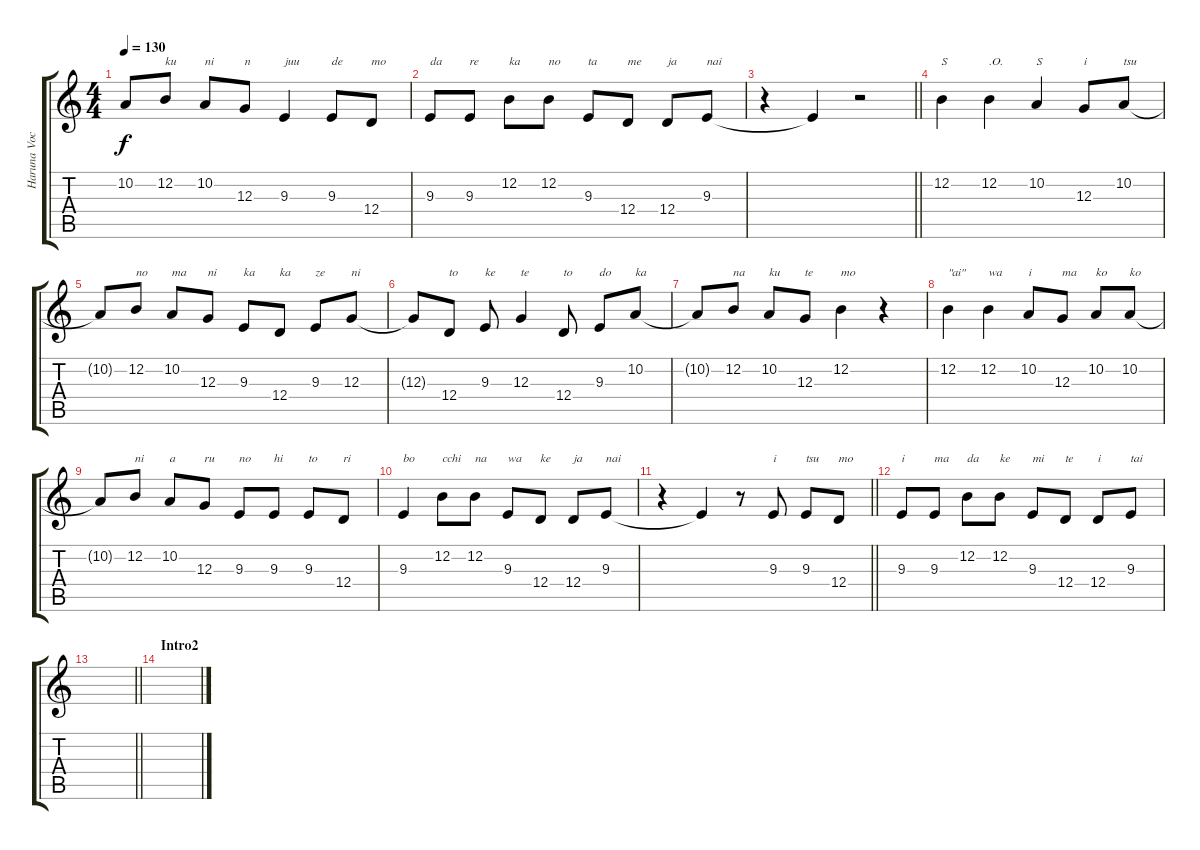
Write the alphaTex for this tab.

\track ("Haruna Vocal" "Haruna Voc") {instrument honkytonkpiano}
\staff {score tabs}
\tuning (E4 B3 G3 D3 A2 E2) {hide}
\ts (4 4)
\tempo 130
\clef g2
\ks c
10.2{t}.8{dy f} 12.2.8{txt "ku"} 10.2.8{txt "ni"} 12.3.8{txt "n"} 9.3.4{txt "juu"} 9.3.8{txt "de"} 12.4.8{txt "mo"} |
9.3.8{txt "da"} 9.3.8{txt "re"} 12.2.8{txt "ka"} 12.2.8{txt "no"} 9.3.8{txt "ta"} 12.4.8{txt "me"} 12.4.8{txt "ja"} 9.3.8{txt "nai"} |
\barLineRight lightlight
r.4 9.3{t}.4 r.2 |
12.2.4{txt "S"} 12.2.4{txt ".O."} 10.2.4{txt "S"} 12.3.8{txt "i"} 10.2.8{txt "tsu"} |
10.2{t}.8 12.2.8{txt "no"} 10.2.8{txt "ma"} 12.3.8{txt "ni"} 9.3.8{txt "ka"} 12.4.8{txt "ka"} 9.3.8{txt "ze"} 12.3.8{txt "ni"} |
12.3{t}.8 12.4.8{txt "to"} 9.3.8{txt "ke"} 12.3.4{txt "te"} 12.4.8{txt "to"} 9.3.8{txt "do"} 10.2.8{txt "ka"} |
10.2{t}.8 12.2.8{txt "na"} 10.2.8{txt "ku"} 12.3.8{txt "te"} 12.2.4{txt "mo"} r.4 |
12.2.4{txt "\"ai\""} 12.2.4{txt "wa"} 10.2.8{txt "i"} 12.3.8{txt "ma"} 10.2.8{txt "ko"} 10.2.8{txt "ko"} |
10.2{t}.8 12.2.8{txt "ni"} 10.2.8{txt "a"} 12.3.8{txt "ru"} 9.3.8{txt "no"} 9.3.8{txt "hi"} 9.3.8{txt "to"} 12.4.8{txt "ri"} |
9.3.4{txt "bo"} 12.2.8{txt "cchi"} 12.2.8{txt "na"} 9.3.8{txt "wa"} 12.4.8{txt "ke"} 12.4.8{txt "ja"} 9.3.8{txt "nai"} |
\barLineRight lightlight
r.4 9.3{t}.4 r.8 9.3.8{txt "i"} 9.3.8{txt "tsu"} 12.4.8{txt "mo"} |
9.3.8{txt "i"} 9.3.8{txt "ma"} 12.2.8{txt "da"} 12.2.8{txt "ke"} 9.3.8{txt "mi"} 12.4.8{txt "te"} 12.4.8{txt "i"} 9.3.8{txt "tai"} |
\barLineRight lightlight
|
\section ("" "Intro2")
